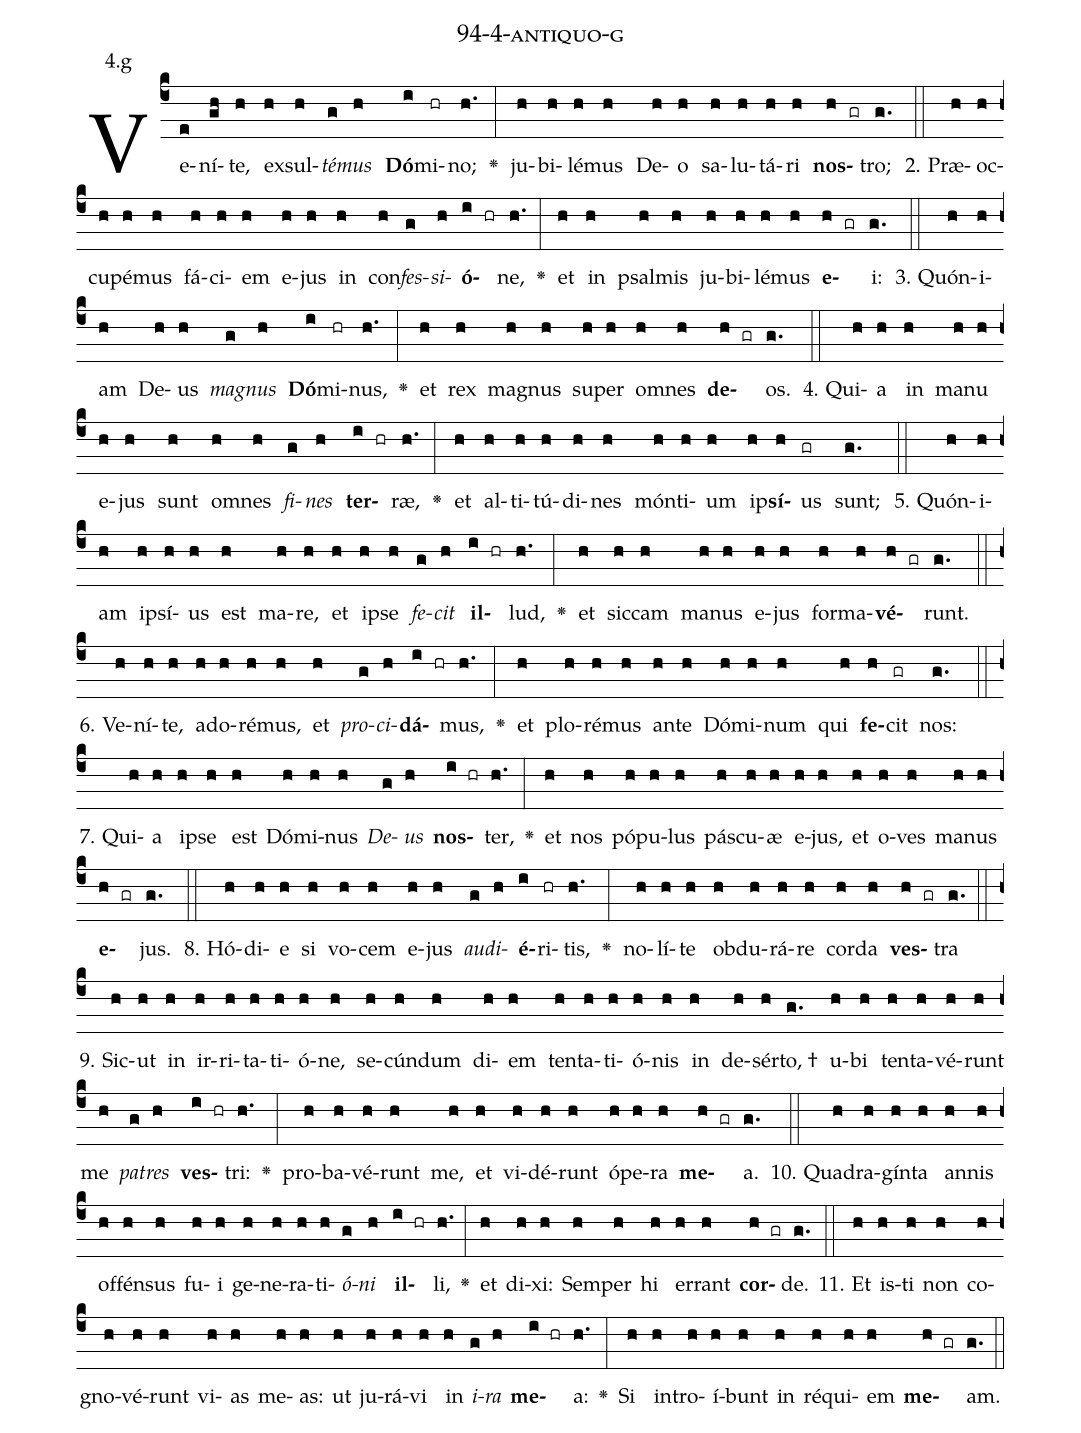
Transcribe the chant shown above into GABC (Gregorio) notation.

name: 94-4-antiquo-g;
annotation: 4.g;
%%
(c4)Ve(e)ní(gh)te,(h) ex(h)sul(h)<i>té</i>(g)<i>mus</i>(h) <b>Dó</b>(i)mi(hr)no;(h.) <v>\greheightstar</v>(:) ju(h)bi(h)lé(h)mus(h) De(h)o(h) sa(h)lu(h)tá(h)ri(h) <b>nos</b>(h gr)tro;(g.) (::)
2. Præ(h)oc(h)cu(h)pé(h)mus(h) fá(h)ci(h)em(h) e(h)jus(h) in(h) con(h)<i>fes</i>(g)<i>si</i>(h)<b>ó</b>(i hr)ne,(h.) <v>\greheightstar</v>(:) et(h) in(h) psal(h)mis(h) ju(h)bi(h)lé(h)mus(h) <b>e</b>(h gr)i:(g.) (::)
3. Quón(h)i(h)am(h) De(h)us(h) <i>ma</i>(g)<i>gnus</i>(h) <b>Dó</b>(i)mi(hr)nus,(h.) <v>\greheightstar</v>(:) et(h) rex(h) ma(h)gnus(h) su(h)per(h) om(h)nes(h) <b>de</b>(h gr)os.(g.) (::)
4. Qui(h)a(h) in(h) ma(h)nu(h) e(h)jus(h) sunt(h) om(h)nes(h) <i>fi</i>(g)<i>nes</i>(h) <b>ter</b>(i hr)ræ,(h.) <v>\greheightstar</v>(:) et(h) al(h)ti(h)tú(h)di(h)nes(h) món(h)ti(h)um(h) ip(h)<b>sí</b>(h)us(gr) sunt;(g.) (::)
5. Quón(h)i(h)am(h) ip(h)sí(h)us(h) est(h) ma(h)re,(h) et(h) ip(h)se(h) <i>fe</i>(g)<i>cit</i>(h) <b>il</b>(i hr)lud,(h.) <v>\greheightstar</v>(:) et(h) sic(h)cam(h) ma(h)nus(h) e(h)jus(h) for(h)ma(h)<b>vé</b>(h gr)runt.(g.) (::)
6. Ve(h)ní(h)te,(h) ad(h)o(h)ré(h)mus,(h) et(h) <i>pro</i>(g)<i>ci</i>(h)<b>dá</b>(i hr)mus,(h.) <v>\greheightstar</v>(:) et(h) plo(h)ré(h)mus(h) an(h)te(h) Dó(h)mi(h)num(h) qui(h) <b>fe</b>(h)cit(gr) nos:(g.) (::)
7. Qui(h)a(h) ip(h)se(h) est(h) Dó(h)mi(h)nus(h) <i>De</i>(g)<i>us</i>(h) <b>nos</b>(i hr)ter,(h.) <v>\greheightstar</v>(:) et(h) nos(h) pó(h)pu(h)lus(h) pás(h)cu(h)æ(h) e(h)jus,(h) et(h) o(h)ves(h) ma(h)nus(h) <b>e</b>(h gr)jus.(g.) (::)
8. Hó(h)di(h)e(h) si(h) vo(h)cem(h) e(h)jus(h) <i>au</i>(g)<i>di</i>(h)<b>é</b>(i)ri(hr)tis,(h.) <v>\greheightstar</v>(:) no(h)lí(h)te(h) ob(h)du(h)rá(h)re(h) cor(h)da(h) <b>ves</b>(h gr)tra(g.) (::)
9. Sic(h)ut(h) in(h) ir(h)ri(h)ta(h)ti(h)ó(h)ne,(h) se(h)cún(h)dum(h) di(h)em(h) ten(h)ta(h)ti(h)ó(h)nis(h) in(h) de(h)sér(h)to, †(g.) u(h)bi(h) ten(h)ta(h)vé(h)runt(h) me(h) <i>pa</i>(g)<i>tres</i>(h) <b>ves</b>(i hr)tri:(h.) <v>\greheightstar</v>(:) pro(h)ba(h)vé(h)runt(h) me,(h) et(h) vi(h)dé(h)runt(h) ó(h)pe(h)ra(h) <b>me</b>(h gr)a.(g.) (::)
10. Qua(h)dra(h)gín(h)ta(h) an(h)nis(h) of(h)fén(h)sus(h) fu(h)i(h) ge(h)ne(h)ra(h)ti(h)<i>ó</i>(g)<i>ni</i>(h) <b>il</b>(i hr)li,(h.) <v>\greheightstar</v>(:) et(h) di(h)xi:(h) Sem(h)per(h) hi(h) er(h)rant(h) <b>cor</b>(h gr)de.(g.) (::)
11. Et(h) is(h)ti(h) non(h) co(h)gno(h)vé(h)runt(h) vi(h)as(h) me(h)as:(h) ut(h) ju(h)rá(h)vi(h) in(h) <i>i</i>(g)<i>ra</i>(h) <b>me</b>(i hr)a:(h.) <v>\greheightstar</v>(:) Si(h) in(h)tro(h)í(h)bunt(h) in(h) ré(h)qui(h)em(h) <b>me</b>(h gr)am.(g.) (::)
